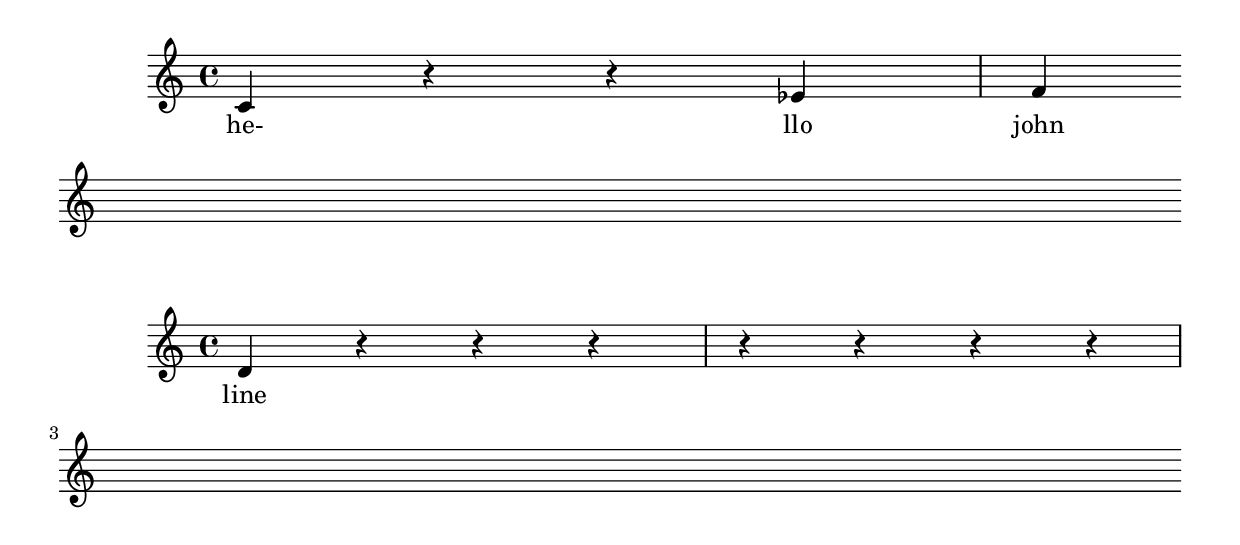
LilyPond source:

\version "2.18.2"
\include "english.ly"
\header{ 
		title = "" 
				composer = "" 
}

\include "english.ly"

%{

		%}

		\score {
						\new Staff {
								\relative c' 
										\key c \major

										\time 4/4
										\autoBeamOn  
										{
												c'4 r4 r4 ef'4 f'4 | \break \grace s16  

										}
								\addlyrics 
								{  he- llo john
								}
		     }				
		}
		\score {

				\new Staff {
						\relative c' 
								\key c \major

								\time 4/4
								\autoBeamOn  
								{
										d'4 r4 r4 r4 \bar "|"  r4 r4 r4 r4 \bar "|" \break \grace s16 
								}
						\addlyrics 
						{  
								line two
						}
				}
		}

